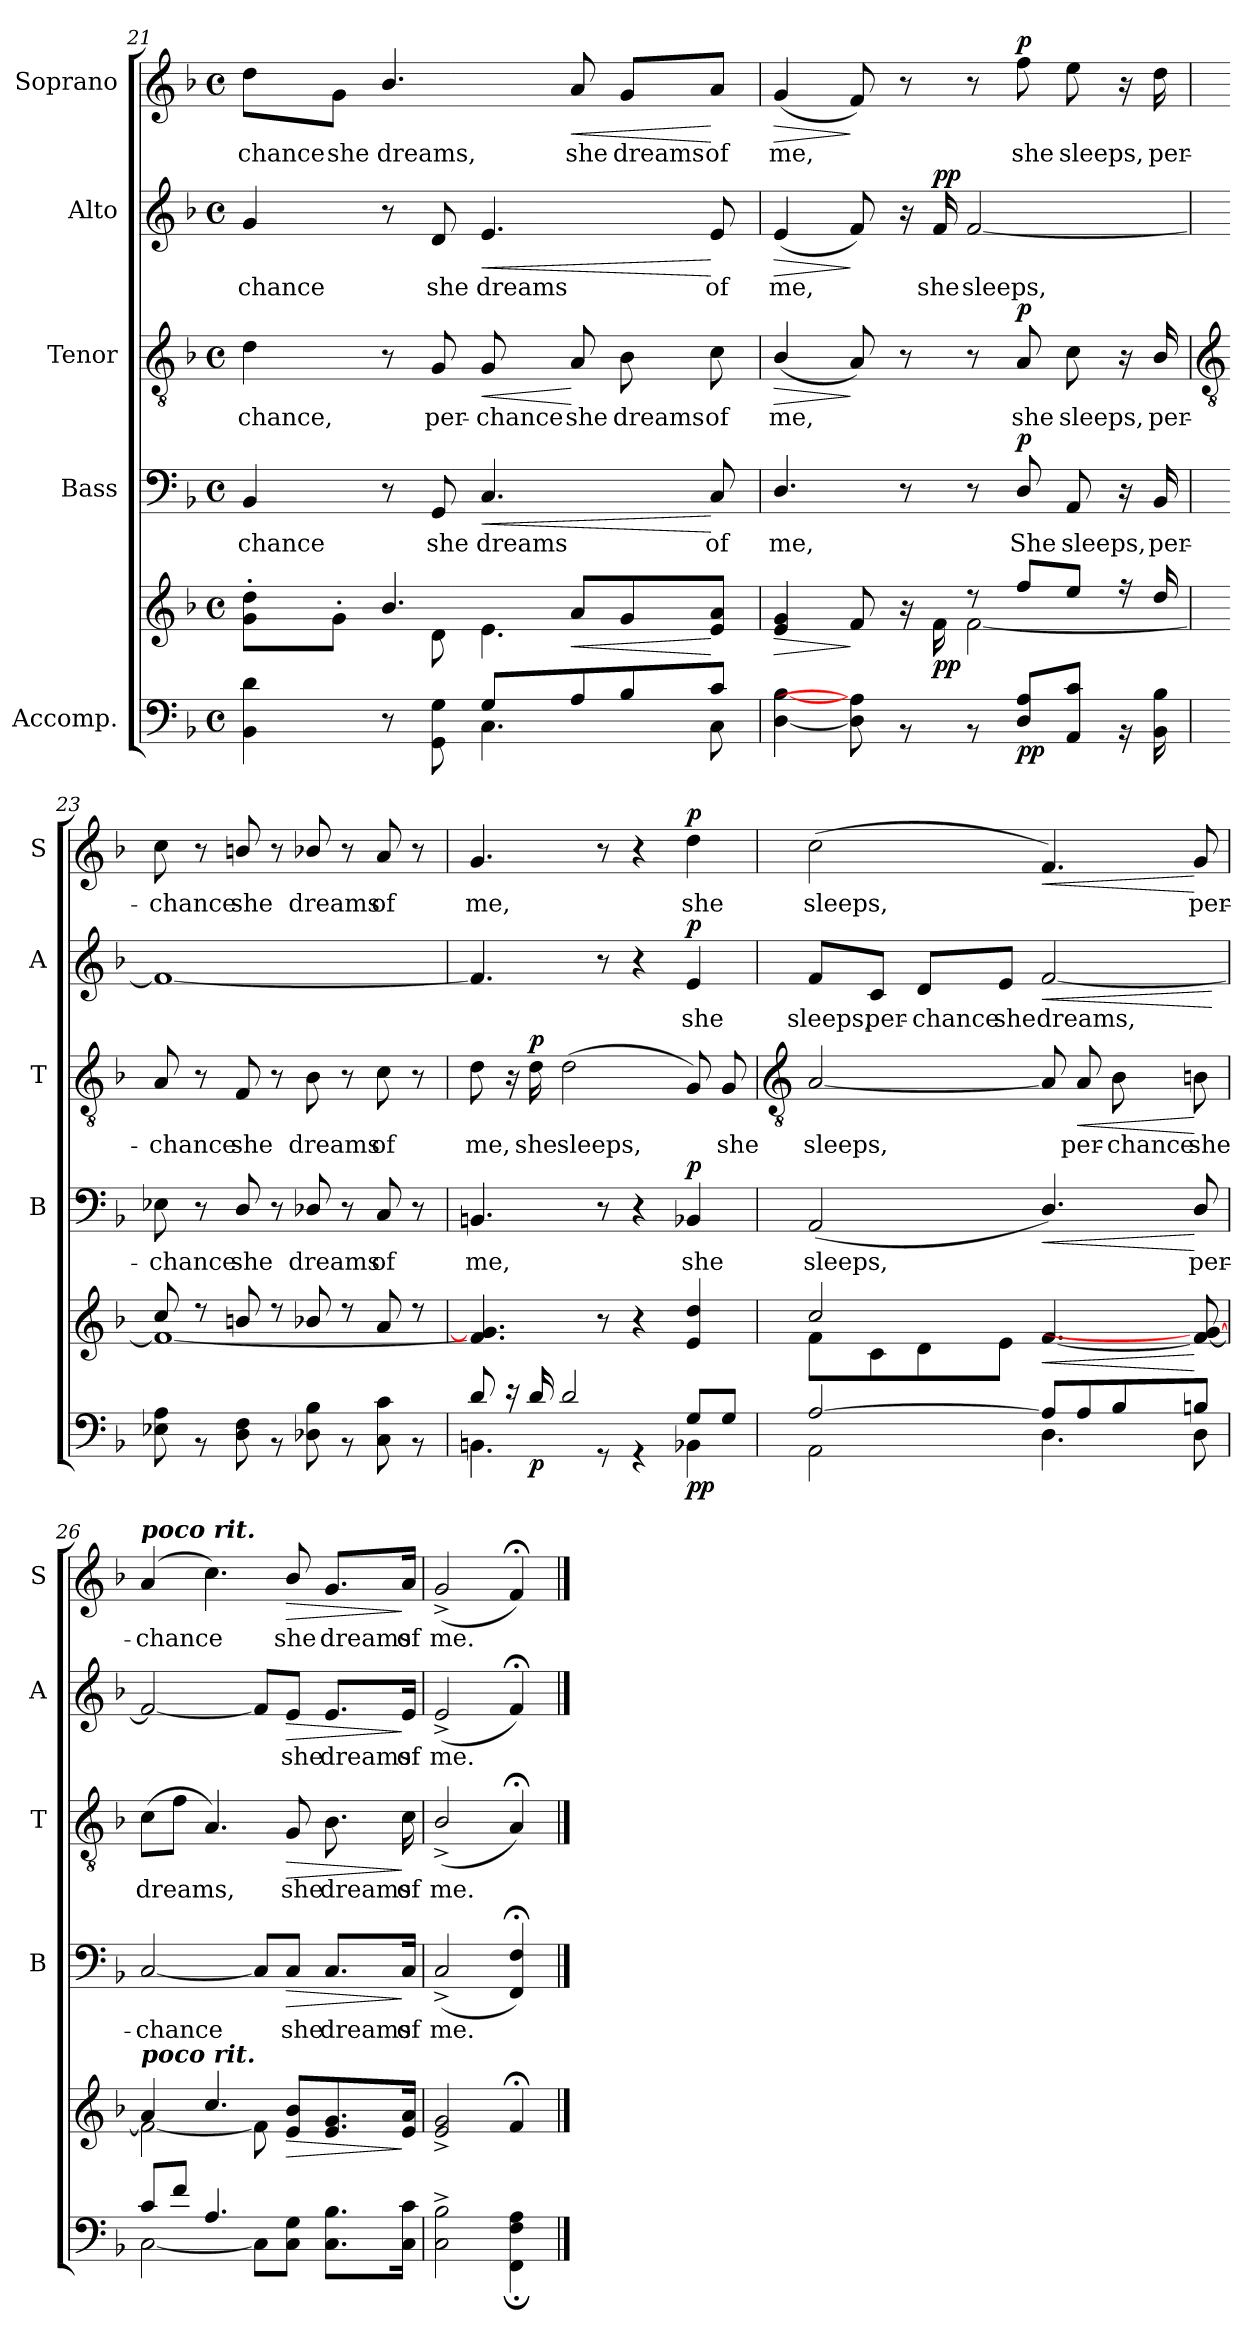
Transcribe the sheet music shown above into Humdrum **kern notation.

**kern	**kern	**dynam	**kern	**text	**dynam	**kern	**text	**dynam	**kern	**text	**dynam	**kern	**text	**dynam
*part5	*part5	*part5	*part4	*part4	*part4	*part3	*part3	*part3	*part2	*part2	*part2	*part1	*part1	*part1
*staff6	*staff5	*staff5/6	*staff4	*staff4	*staff4	*staff3	*staff3	*staff3	*staff2	*staff2	*staff2	*staff1	*staff1	*staff1
*I"Accomp.	*	*	*I"Bass	*	*	*I"Tenor	*	*	*I"Alto	*	*	*I"Soprano	*	*
*	*	*	*I'B	*	*	*I'T	*	*	*I'A	*	*	*I'S	*	*
*clefF4	*clefG2	*	*clefF4	*	*	*clefGv2	*	*	*clefG2	*	*	*clefG2	*	*
*k[b-]	*k[b-]	*	*k[b-]	*	*	*k[b-]	*	*	*k[b-]	*	*	*k[b-]	*	*
*F:	*F:	*	*F:	*	*	*F:	*	*	*F:	*	*	*F:	*	*
*M4/4	*M4/4	*	*M4/4	*	*	*M4/4	*	*	*M4/4	*	*	*M4/4	*	*
*met(c)	*met(c)	*	*met(c)	*	*	*met(c)	*	*	*met(c)	*	*	*met(c)	*	*
=21	=21	=21	=21	=21	=21	=21	=21	=21	=21	=21	=21	=21	=21	=21
*^	*^	*	*	*	*	*	*	*	*	*	*	*	*	*
!	!	!	!	!	!	!LO:LY:b	!	!	!LO:LY:b	!	!	!LO:LY:b	!	!	!LO:LY:b	!
2ryy	4BB-\ 4d\	8g' 8dd'L	4.ryy	.	4BB-	-chance	.	4d	-chance,	.	4g	-chance	.	8dd\L	-chance	.
!	!	!	!	!	!	!	!	!	!	!	!	!	!	!	!LO:LY:b	!
.	.	8g'J	.	.	.	.	.	.	.	.	.	.	.	8g\J	she	.
!	!	!	!	!	!	!	!	!	!	!	!	!	!	!	!LO:LY:b	!
.	8r	4.b-/	.	.	8r	.	.	8r	.	.	8r	.	.	4.b-/	dreams,	.
!	!	!	!	!	!	!LO:LY:b	!	!	!LO:LY:b	!	!	!LO:LY:b	!	!	!	!
.	8GG\ 8G\	.	8d\	.	8GG	she	.	8G	per-	.	8d	she	.	.	.	.
!	!	!	!	!	!	!LO:LY:b	!LO:HP:b	!	!LO:LY:b	!LO:HP:b	!	!LO:LY:b	!LO:HP:b	!	!	!
8G/L	4.C\	.	4.e\	.	4.C	dreams	<	8G	-chance	<	4.e	dreams	<	.	.	.
!	!	!	!	!LO:HP:b	!	!	!	!	!LO:LY:b	!	!	!	!	!	!LO:LY:b	!LO:HP:b
8A/	.	8aL	.	<	.	.	.	8A	she	[	.	.	.	8a	she	<
!	!	!	!	!	!	!	!	!	!LO:LY:b	!	!	!	!	!	!LO:LY:b	!
8B-/	.	8g	.	.	.	.	.	8B-	dreams	.	.	.	.	8g/L	dreams	.
!	!	!	!	!	!	!LO:LY:b	!	!	!LO:LY:b	!	!	!LO:LY:b	!	!	!LO:LY:b	!
8c/J	8C\	8e 8aJ	8ryy	[	8C	of	[	8c	of	.	8e	of	[	8a/J	of	[
=22	=22	=22	=22	=22	=22	=22	=22	=22	=22	=22	=22	=22	=22	=22	=22	=22
!	!	!	!	!LO:HP:b	!	!LO:LY:b	!	!	!LO:LY:b	!LO:HP:b	!	!LO:LY:b	!LO:HP:b	!	!LO:LY:b	!LO:HP:b
1ryy	[4D\ [4B-\	4e 4g	4.ryy	>	4.D/	me,	.	(<4B-/	me,	>	(<4e	me,	>	(<4g	me,	>
.	8D\] 8A\]	8f	.	]	.	.	.	8A)	.	]	8f)	.	]	8f)	.	]
.	8r	8ryy	16r	.	8r	.	.	8r	.	.	16r	.	.	8r	.	.
!	!	!	!	!LO:DY:b	!	!	!	!	!	!	!	!LO:LY:b	!LO:DY:b	!	!	!
.	.	.	16f\	pp	.	.	.	.	.	.	16f	she	pp	.	.	.
!	!	!	!	!	!	!	!	!	!	!	!	!LO:LY:b	!	!	!	!
.	8r	8r	[2f\	.	8r	.	.	8r	.	.	[2f	sleeps,	.	8r	.	.
!	!	!	!	!LO:DY:b=2	!	!LO:LY:b	!	!	!LO:LY:b	!	!	!	!	!	!LO:LY:b	!
!	!	!	!	!LO:DY:n=1:b	!	!	!LO:DY:b	!	!	!LO:DY:b	!	!	!	!	!	!LO:DY:b
.	8D/ 8A/L	8ff/L	.	p p	8D/	She	p	8A	she	p	.	.	.	8ff	she	p
!	!	!	!	!	!	!LO:LY:b	!	!	!LO:LY:b	!	!	!	!	!	!LO:LY:b	!
.	8AA\ 8c\J	8ee/J	.	.	8AA	sleeps,	.	8c	sleeps,	.	.	.	.	8ee	sleeps,	.
.	16r	16r	.	.	16r	.	.	16r	.	.	.	.	.	16r	.	.
!	!	!	!	!	!	!LO:LY:b	!	!	!LO:LY:b	!	!	!	!	!	!LO:LY:b	!
.	16BB-\ 16B-\	16dd/	.	.	16BB-	per-	.	16B-/	per-	.	.	.	.	16dd	per-	.
!!LO:LB:g=z
=23	=23	=23	=23	=23	=23	=23	=23	=23	=23	=23	=23	=23	=23	=23	=23	=23
*	*	*	*	*	*	*	*	*clefGv2	*	*	*	*	*	*	*	*
!	!	!	!	!	!	!LO:LY:b	!	!	!LO:LY:b	!	!	!	!	!	!LO:LY:b	!
1ryy	8E-X\ 8A\	8cc/	1f\_	.	8E-X	-chance	.	8A	-chance	.	1f_	.	.	8cc	-chance	.
.	8r	8r	.	.	8r	.	.	8r	.	.	.	.	.	8r	.	.
!	!	!	!	!	!	!LO:LY:b	!	!	!LO:LY:b	!	!	!	!	!	!LO:LY:b	!
.	8D\ 8F\	8bn/	.	.	8D/	she	.	8F	she	.	.	.	.	8bn/	she	.
.	8r	8r	.	.	8r	.	.	8r	.	.	.	.	.	8r	.	.
!	!	!	!	!	!	!LO:LY:b	!	!	!LO:LY:b	!	!	!	!	!	!LO:LY:b	!
.	8D-X\ 8B-\	8b-X/	.	.	8D-X/	dreams	.	8B-	dreams	.	.	.	.	8b-X/	dreams	.
.	8r	8r	.	.	8r	.	.	8r	.	.	.	.	.	8r	.	.
!	!	!	!	!	!	!LO:LY:b	!	!	!LO:LY:b	!	!	!	!	!	!LO:LY:b	!
.	8C\ 8c\	8a	.	.	8C/	of	.	8c	of	.	.	.	.	8a	of	.
.	8r	8r	.	.	8r	.	.	8r	.	.	.	.	.	8r	.	.
=24	=24	=24	=24	=24	=24	=24	=24	=24	=24	=24	=24	=24	=24	=24	=24	=24
!	!	!	!	!	!	!LO:LY:b	!	!	!LO:LY:b	!	!	!	!	!	!LO:LY:b	!
8d/	4.BBn\	4.ryy	4.f/] 4.g/]	.	4.BBn	me,	.	8d	me,	.	4.f]	.	.	4.g	me,	.
16r	.	.	.	.	.	.	.	16r	.	.	.	.	.	.	.	.
!	!	!	!	!LO:DY:b=2	!	!	!	!	!LO:LY:b	!LO:DY:b	!	!	!	!	!	!
16d/	.	.	.	p	.	.	.	16d	she	p	.	.	.	.	.	.
!	!	!	!	!	!	!	!	!	!LO:LY:b	!	!	!	!	!	!	!
2d/	.	.	.	.	.	.	.	(<2d	sleeps,	.	.	.	.	.	.	.
.	8r	8r	8ryy	.	8r	.	.	.	.	.	8r	.	.	8r	.	.
.	4r	4r	4ryy	.	4r	.	.	.	.	.	4r	.	.	4r	.	.
!	!	!	!	!LO:DY:b=2	!	!LO:LY:b	!	!	!	!	!	!LO:LY:b	!	!	!LO:LY:b	!
!	!	!	!	!LO:DY:n=1:b	!	!	!LO:DY:b	!	!	!	!	!	!LO:DY:b	!	!	!LO:DY:b
8G/L	4BB-X\	4e 4dd	4ryy	p p	4BB-X	she	p	8G)	.	.	4e	she	p	4dd	she	p
!	!	!	!	!	!	!	!	!	!LO:LY:b	!	!	!	!	!	!	!
8G/J	.	.	.	.	.	.	.	8G	she	.	.	.	.	.	.	.
!!LO:LB:g=z
=25	=25	=25	=25	=25	=25	=25	=25	=25	=25	=25	=25	=25	=25	=25	=25	=25
*	*	*	*	*	*	*	*	*clefGv2	*	*	*	*	*	*	*	*
!	!	!	!	!	!	!LO:LY:b	!	!	!LO:LY:b	!	!	!LO:LY:b	!	!	!LO:LY:b	!
[2A/	2AA\	2cc/	8f\L	.	(<2AA	sleeps,	.	[2A	sleeps,	.	8f/L	sleeps,	.	(<2cc	sleeps,	.
!	!	!	!	!	!	!	!	!	!	!	!	!LO:LY:b	!	!	!	!
.	.	.	8c\	.	.	.	.	.	.	.	8c/J	per-	.	.	.	.
!	!	!	!	!	!	!	!	!	!	!	!	!LO:LY:b	!	!	!	!
.	.	.	8d\	.	.	.	.	.	.	.	8d/L	-chance	.	.	.	.
!	!	!	!	!	!	!	!	!	!	!	!	!LO:LY:b	!	!	!	!
.	.	.	8e\J	.	.	.	.	.	.	.	8e/J	she	.	.	.	.
!	!	!	!	!LO:HP:b	!	!	!LO:HP:b	!	!	!	!	!LO:LY:b	!LO:HP:b	!	!	!LO:HP:b
8A/L]	4.D\	2ryy	[4.f/	<	4.D/)	.	<	8A]	.	.	[2f	dreams,	<	4.f)	.	<
!	!	!	!	!	!	!	!	!	!LO:LY:b	!LO:HP:b	!	!	!	!	!	!
8A/	.	.	.	.	.	.	.	8A	per-	<	.	.	.	.	.	.
!	!	!	!	!	!	!	!	!	!LO:LY:b	!	!	!	!	!	!	!
8B-/	.	.	.	.	.	.	.	8B-	-chance	.	.	.	.	.	.	.
!	!	!	!	!	!	!LO:LY:b	!	!	!LO:LY:b	!	!	!	!	!	!LO:LY:b	!
8Bn/J	8D\	.	8f/_ 8g/_	[	8D/	per-	[	8Bn	she	[	.	.	.	8g	per-	[
*v	*v	*	*	*	*	*	*	*	*	*	*	*	*	*	*	*
*	*v	*v	*	*	*	*	*	*	*	*	*	*	*	*	*
.	.	.	.	.	.	.	.	.	.	.	[	.	.	.
=26	=26	=26	=26	=26	=26	=26	=26	=26	=26	=26	=26	=26	=26	=26
*^	*^	*	*	*	*	*	*	*	*	*	*	*	*	*
!	!	!	!	!	!	!	!	!	!	!	!	!	!	!LO:TX:a:Bi:t=poco rit.	!	!
!	!	!LO:TX:a:Bi:t=poco rit.	!	!	!	!	!	!	!	!	!	!	!	!	!	!
!	!	!	!	!	!	!LO:LY:b	!	!	!LO:LY:b	!	!	!	!	!	!LO:LY:b	!
8c/L	[2C\	4a/	2f\_	.	[2C	-chance	.	(<8cL	dreams,	.	2f_	.	.	(<4a	-chance	.
8f/J	.	.	.	.	.	.	.	8fJ	.	.	.	.	.	.	.	.
4.A/	.	4.cc/	.	.	.	.	.	4.A)	.	.	.	.	.	4.cc)	.	.
.	8C\L]	.	8f\]	.	8C/L]	.	.	.	.	.	8f/L]	.	.	.	.	.
!	!	!	!	!LO:HP:b	!	!LO:LY:b	!LO:HP:b	!	!LO:LY:b	!LO:HP:b	!	!LO:LY:b	!LO:HP:b	!	!LO:LY:b	!LO:HP:b
4.ryy	8C\ 8G\J	8e/ 8b-/L	4.ryy	>	8C/J	she	>	8G	she	>	8e/J	she	>	8b-/	she	>
!	!	!	!	!	!	!LO:LY:b	!	!	!LO:LY:b	!	!	!LO:LY:b	!	!	!LO:LY:b	!
.	8.C\ 8.B-\L	8.e/ 8.g/	.	.	8.C/L	dreams	.	8.B-	dreams	.	8.e/L	dreams	.	8.g/L	dreams	.
!	!	!	!	!	!	!LO:LY:b	!	!	!LO:LY:b	!	!	!LO:LY:b	!	!	!LO:LY:b	!
.	16C\ 16c\J	16e/ 16a/J	.	]	16C/Jk	of	]	16c	of	]	16e/Jk	of	]	16a/Jk	of	]
=27	=27	=27	=27	=27	=27	=27	=27	=27	=27	=27	=27	=27	=27	=27	=27	=27
!	!	!	!	!	!	!LO:LY:b	!	!	!LO:LY:b	!	!	!LO:LY:b	!	!	!LO:LY:b	!
2.ryy	2C\^ 2B-\^	2e/^ 2g/^	2.ryy	.	(<2C^	me.	.	(<2B-^/	me.	.	(<2e^	me.	.	(<2g^	me.	.
.	4FF\;< 4F\;< 4A\;<	4f;</	.	.	4FF;< 4F;<)	.	.	4A;<)	.	.	4f;<)	.	.	4f;<)	.	.
*v	*v	*	*	*	*	*	*	*	*	*	*	*	*	*	*	*
*	*v	*v	*	*	*	*	*	*	*	*	*	*	*	*	*
==	==	==	==	==	==	==	==	==	==	==	==	==	==	==
*-	*-	*-	*-	*-	*-	*-	*-	*-	*-	*-	*-	*-	*-	*-
